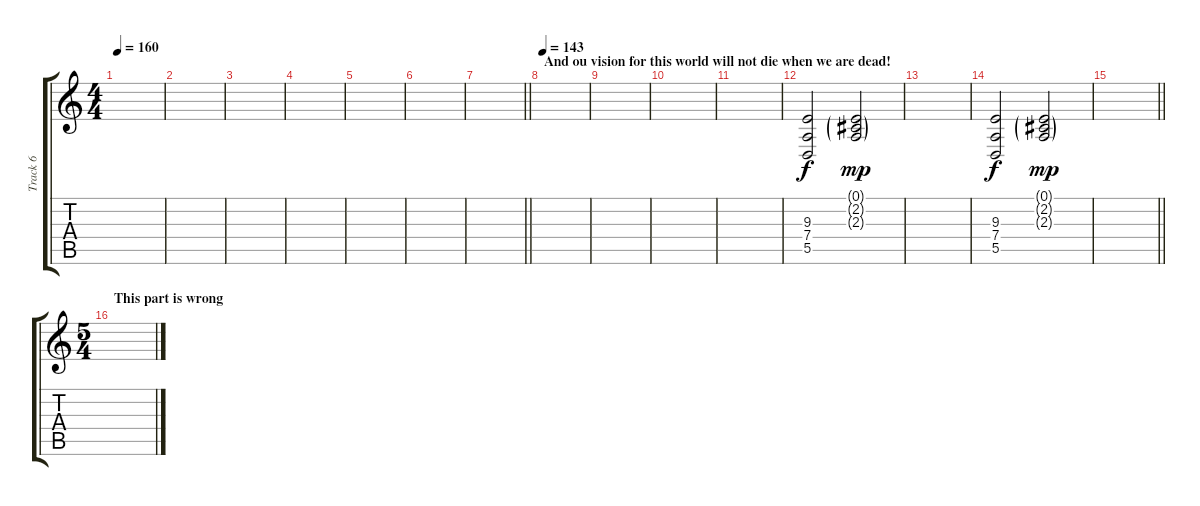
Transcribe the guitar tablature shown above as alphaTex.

\track ("Track 6" "Track 6") {instrument voiceoohs}
\staff {score tabs}
\tuning (E4 B3 G3 D3 A2 D2) {hide}
\ts (4 4)
\tempo 160
\clef g2
\ks c
|
|
|
|
|
|
\barLineRight lightlight
|
\section ("" "And ou vision for this world will not die when we are dead!")
\tempo 143
|
|
|
|
(9.3 7.4 5.5).2{dy f instrument applause} (0.1{g} 2.2{g} 2.3{g}).2{dy mp instrument gunshot} |
|
(9.3 7.4 5.5).2{dy f instrument applause} (0.1{g} 2.2{g} 2.3{g}).2{dy mp instrument gunshot} |
\barLineRight lightlight
|
\ts (5 4)
\section ("" "This part is wrong")
